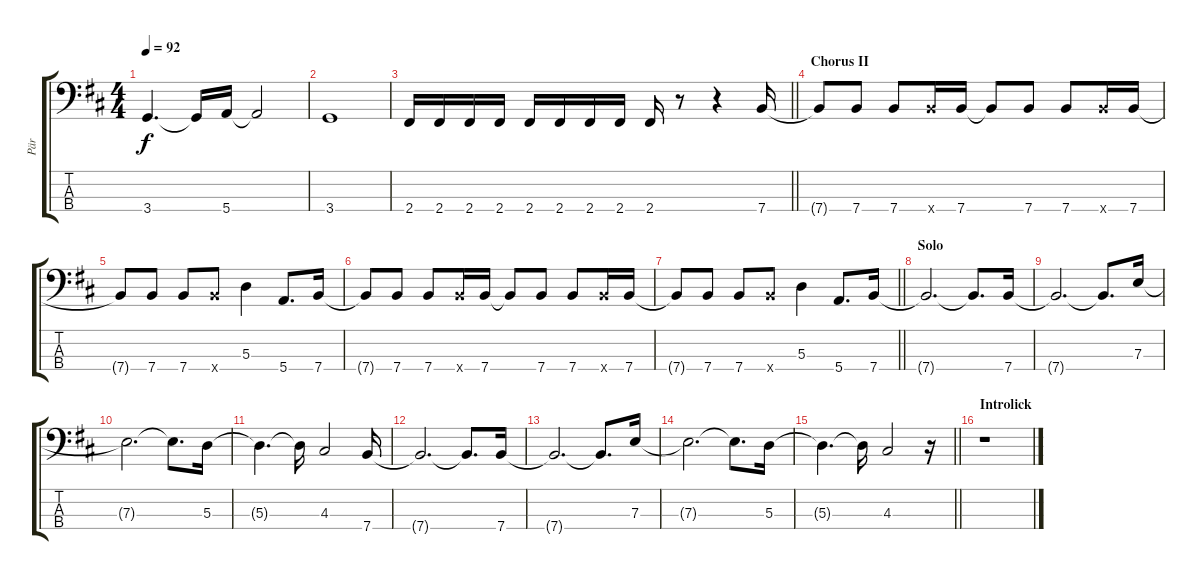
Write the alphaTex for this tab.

\track ("Pär" "Pär") {instrument electricbassfinger}
\staff {score tabs}
\tuning (G2 D2 A1 E1) {hide}
\ts (4 4)
\tempo 92
\clef f4
\ks bminor
3.4.4{d dy f} 3.4{t}.16 5.4.16 5.4{t}.2 |
3.4.1 |
\barLineRight lightlight
2.4.16 2.4.16 2.4.16 2.4.16 2.4.16 2.4.16 2.4.16 2.4.16 2.4.16 r.8 r.4 7.4.16 |
\section ("" "Chorus II")
7.4{t}.8 7.4.8 7.4.8 7.4{x}.16 7.4.16 7.4{t}.8 7.4.8 7.4.8 7.4{x}.16 7.4.16 |
7.4{t}.8 7.4.8 7.4.8 7.4{x}.8 5.3.4 5.4.8{d} 7.4.16 |
7.4{t}.8 7.4.8 7.4.8 7.4{x}.16 7.4.16 7.4{t}.8 7.4.8 7.4.8 7.4{x}.16 7.4.16 |
\barLineRight lightlight
7.4{t}.8 7.4.8 7.4.8 7.4{x}.8 5.3.4 5.4.8{d} 7.4.16 |
\section ("" "Solo")
7.4{t}.2{d} 7.4{t}.8{d} 7.4.16 |
7.4{t}.2{d} 7.4{t}.8{d} 7.3.16 |
7.3{t}.2{d} 7.3{t}.8{d} 5.3.16 |
5.3{t}.4{d} 5.3{t}.16 4.3.2 7.4.16 |
7.4{t}.2{d} 7.4{t}.8{d} 7.4.16 |
7.4{t}.2{d} 7.4{t}.8{d} 7.3.16 |
7.3{t}.2{d} 7.3{t}.8{d} 5.3.16 |
\barLineRight lightlight
5.3{t}.4{d} 5.3{t}.16 4.3.2 r.16 |
\section ("" "Introlick")
r.1
